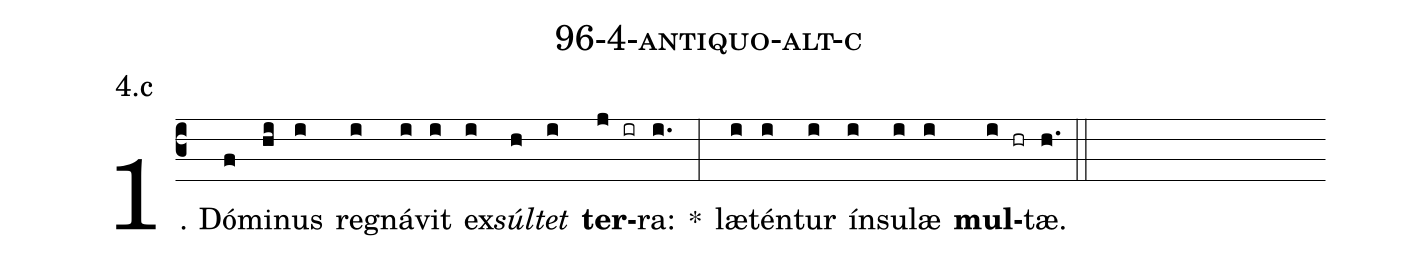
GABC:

name: 96-4-antiquo-alt-c;
annotation: 4.c;
%%
(c3)1. Dó(f)mi(hi)nus(i) re(i)gná(i)vit(i) ex(i)<i>súl</i>(h)<i>tet</i>(i) <b>ter</b>(j ir)ra:(i.) *(:) læ(i)tén(i)tur(i) ín(i)su(i)læ(i) <b>mul</b>(i hr)tæ.(h.) (::)
